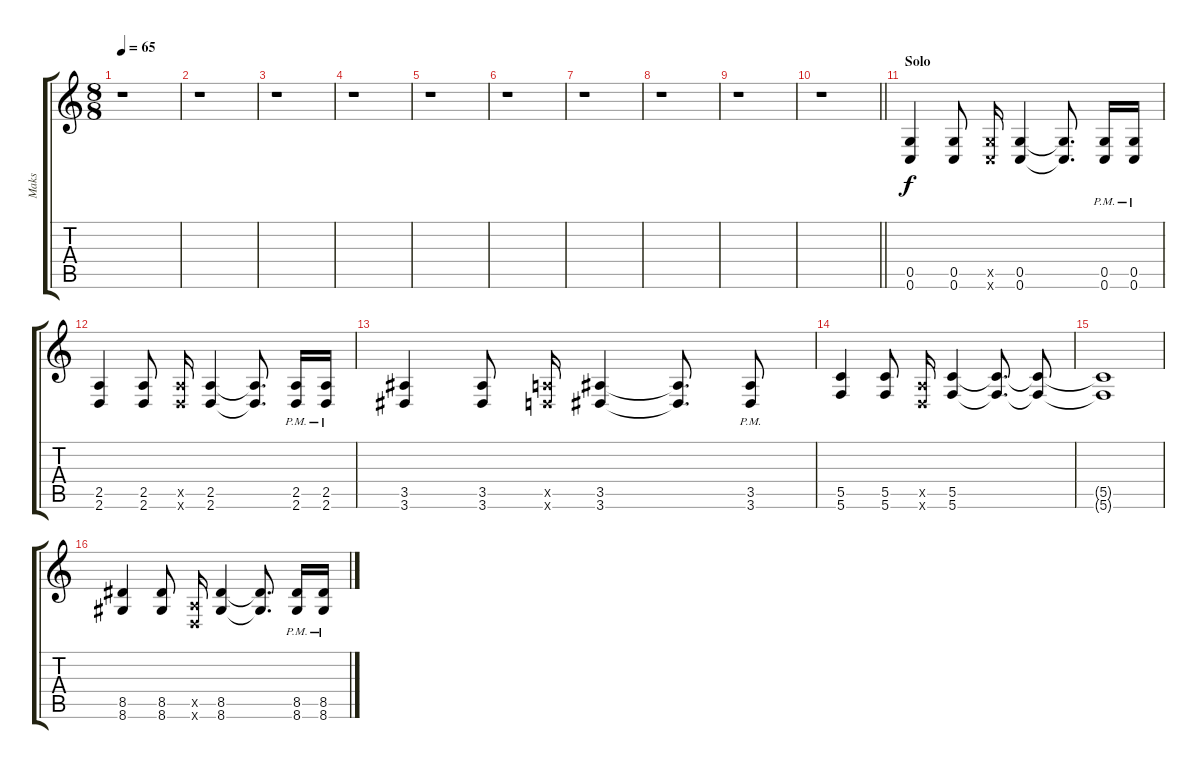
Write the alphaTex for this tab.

\track ("Maks" "Maks") {instrument distortionguitar}
\staff {score tabs}
\tuning (D4 A3 F3 C3 G2 C2) {hide}
\ts (8 8)
\tempo 65
\clef g2
\ks c
r.1{dy f} |
r.1 |
r.1 |
r.1 |
r.1 |
r.1 |
r.1 |
r.1 |
r.1 |
\barLineRight lightlight
r.1 |
\section ("" "Solo")
(0.5 0.6).4 (0.5 0.6).8 (0.5{x} 0.6{x}).16 (0.5 0.6).4 (0.5{t} 0.6{t}).8{d} (0.5{pm} 0.6{pm}).16 (0.5{pm} 0.6{pm}).16 |
(2.5 2.6).4 (2.5 2.6).8 (2.5{x} 2.6{x}).16 (2.5 2.6).4 (2.5{t} 2.6{t}).8{d} (2.5{pm} 2.6{pm}).16 (2.5{pm} 2.6{pm}).16 |
(3.5 3.6).4 (3.5 3.6).8 (2.5{x} 2.6{x}).16 (3.5 3.6).4 (3.5{t} 3.6{t}).8{d} (3.5{pm} 3.6{pm}).8 |
(5.5 5.6).4 (5.5 5.6).8 (2.5{x} 2.6{x}).16 (5.5 5.6).4 (5.5{t} 5.6{t}).8{d} (5.5{t} 5.6{t}).8 |
(5.5{t} 5.6{t}).1 |
(8.5 8.6).4 (8.5 8.6).8 (2.5{x} 2.6{x}).16 (8.5 8.6).4 (8.5{t} 8.6{t}).8{d} (8.5{pm} 8.6{pm}).16 (8.5{pm} 8.6{pm}).16
